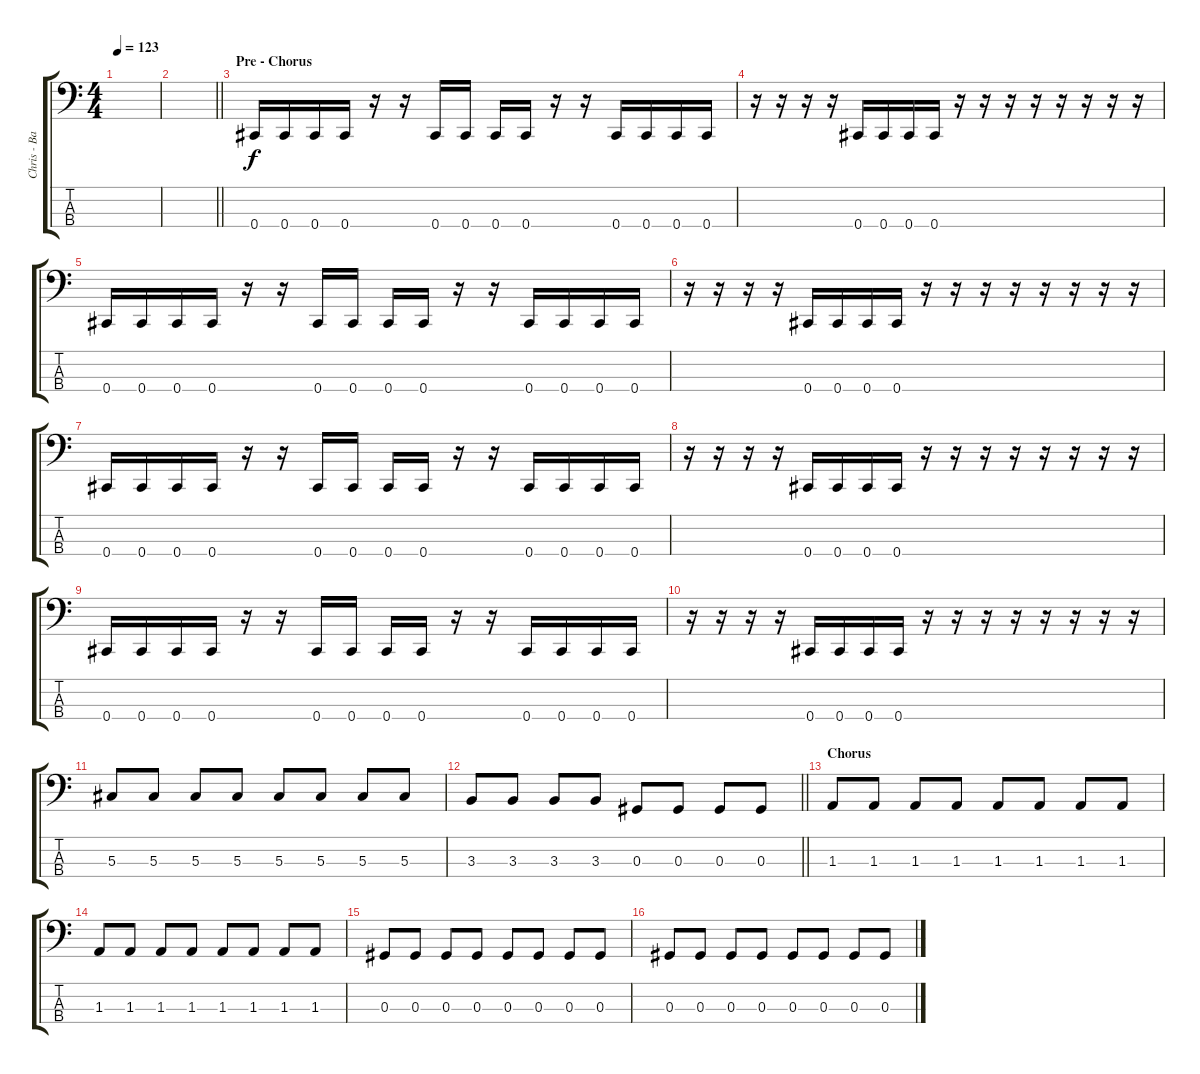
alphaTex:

\track ("Chris - Bass" "Chris - Ba") {instrument electricbasspick}
\staff {score tabs}
\tuning (Gb2 Db2 Ab1 Db1) {hide}
\ts (4 4)
\tempo 123
\clef f4
\ks c
|
\barLineRight lightlight
|
\section ("" "Pre - Chorus")
0.4.16 0.4.16 0.4.16 0.4.16 r.16 r.16 0.4.16 0.4.16 0.4.16 0.4.16 r.16 r.16 0.4.16 0.4.16 0.4.16 0.4.16 |
r.16 r.16 r.16 r.16 0.4.16 0.4.16 0.4.16 0.4.16 r.16 r.16 r.16 r.16 r.16 r.16 r.16 r.16 |
0.4.16 0.4.16 0.4.16 0.4.16 r.16 r.16 0.4.16 0.4.16 0.4.16 0.4.16 r.16 r.16 0.4.16 0.4.16 0.4.16 0.4.16 |
r.16 r.16 r.16 r.16 0.4.16 0.4.16 0.4.16 0.4.16 r.16 r.16 r.16 r.16 r.16 r.16 r.16 r.16 |
0.4.16 0.4.16 0.4.16 0.4.16 r.16 r.16 0.4.16 0.4.16 0.4.16 0.4.16 r.16 r.16 0.4.16 0.4.16 0.4.16 0.4.16 |
r.16 r.16 r.16 r.16 0.4.16 0.4.16 0.4.16 0.4.16 r.16 r.16 r.16 r.16 r.16 r.16 r.16 r.16 |
0.4.16 0.4.16 0.4.16 0.4.16 r.16 r.16 0.4.16 0.4.16 0.4.16 0.4.16 r.16 r.16 0.4.16 0.4.16 0.4.16 0.4.16 |
r.16 r.16 r.16 r.16 0.4.16 0.4.16 0.4.16 0.4.16 r.16 r.16 r.16 r.16 r.16 r.16 r.16 r.16 |
5.3.8 5.3.8 5.3.8 5.3.8 5.3.8 5.3.8 5.3.8 5.3.8 |
\barLineRight lightlight
3.3.8 3.3.8 3.3.8 3.3.8 0.3.8 0.3.8 0.3.8 0.3.8 |
\section ("" "Chorus")
1.3.8 1.3.8 1.3.8 1.3.8 1.3.8 1.3.8 1.3.8 1.3.8 |
1.3.8 1.3.8 1.3.8 1.3.8 1.3.8 1.3.8 1.3.8 1.3.8 |
0.3.8 0.3.8 0.3.8 0.3.8 0.3.8 0.3.8 0.3.8 0.3.8 |
0.3.8 0.3.8 0.3.8 0.3.8 0.3.8 0.3.8 0.3.8 0.3.8
